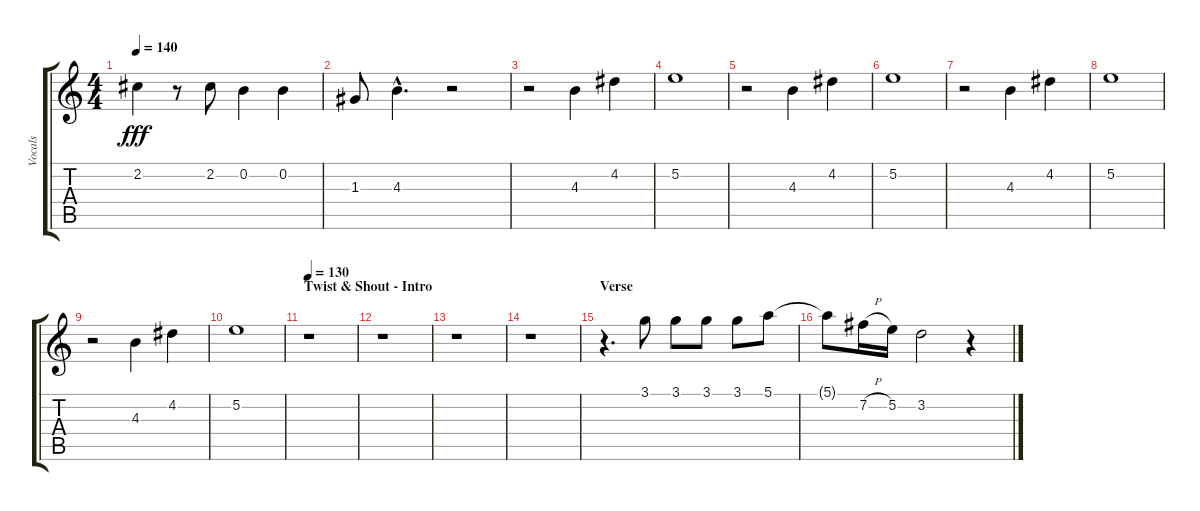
\track ("Vocals" "Vocals") {instrument acousticguitarnylon}
\staff {score tabs}
\tuning (E4 B3 G3 D3 A2 E2) {hide}
\ts (4 4)
\tempo 140
\clef g2
\ks c
2.2.4{dy fff} r.8 2.2.8{txt " "} 0.2.4 0.2.4{txt " "} |
1.3.8{txt " "} 4.3{hac}.4{d} r.2 |
r.2 4.3.4{txt " "} 4.2.4 |
5.2.1{txt " "} |
r.2 4.3.4{txt " "} 4.2.4 |
5.2.1{txt " "} |
r.2 4.3.4{txt " "} 4.2.4 |
5.2.1{txt " "} |
r.2 4.3.4{txt " "} 4.2.4 |
5.2.1{txt " "} |
\section ("" "Twist & Shout - Intro")
\tempo 130
r.1{volume 16 balance 0 instrument altosax} |
r.1 |
r.1 |
r.1 |
\section ("" "Verse")
r.4{d} 3.1.8{txt " "} 3.1.8 3.1.8 3.1.8 5.1.8 |
5.1{t}.8 7.2{h}.16{txt " "} 5.2.16 3.2.2{txt " "} r.4
